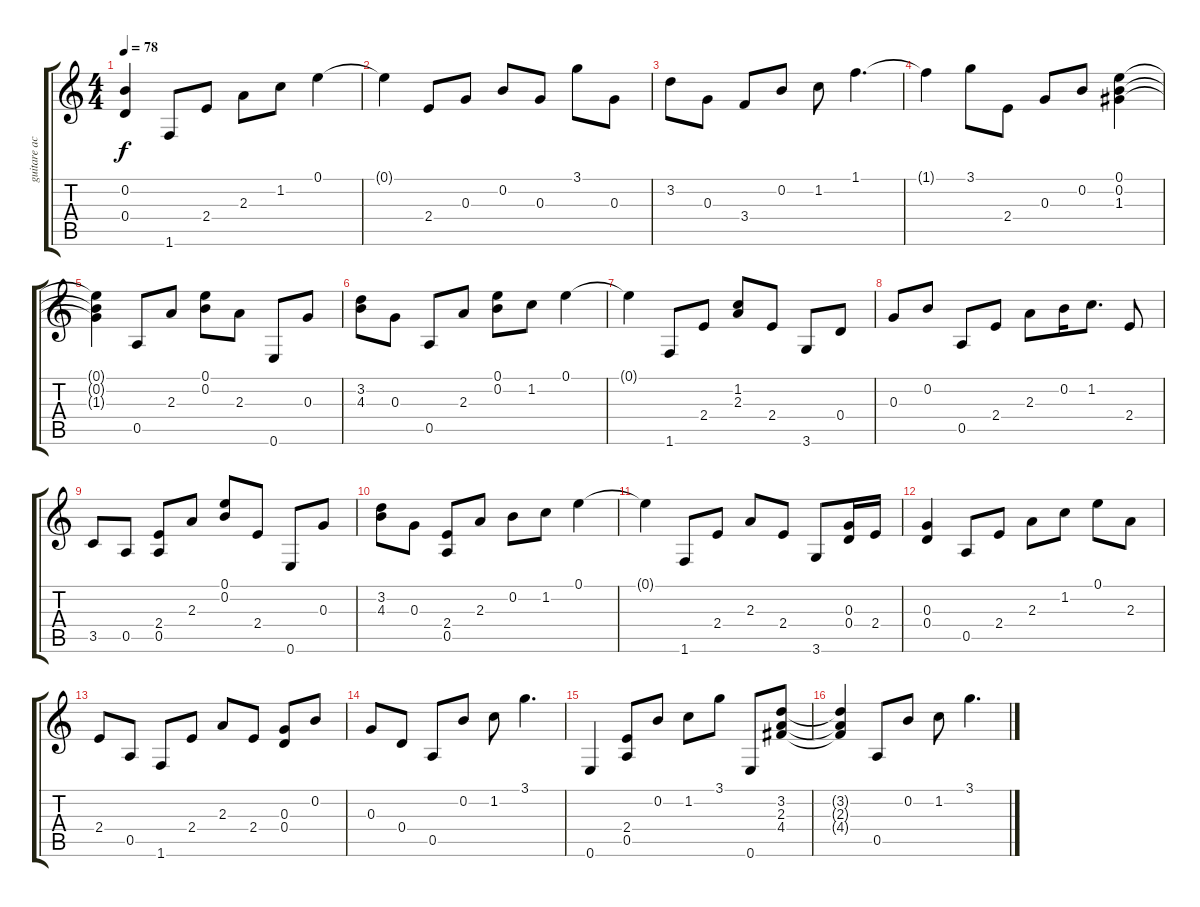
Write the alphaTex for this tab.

\track ("guitare acoustique" "guitare ac") {instrument acousticguitarsteel}
\staff {score tabs}
\tuning (E4 B3 G3 D3 A2 E2) {hide}
\ts (4 4)
\tempo 78
\clef g2
\ks c
(0.2 0.4).4{dy f} 1.6.8 2.4.8 2.3.8 1.2.8 0.1.4 |
0.1{t}.4 2.4.8 0.3.8 0.2.8 0.3.8 3.1.8 0.3.8 |
3.2.8 0.3.8 3.4.8 0.2.8 1.2.8 1.1.4{d} |
1.1{t}.4 3.1.8 2.4.8 0.3.8 0.2.8 (0.1 0.2 1.3).4 |
(0.1{t} 0.2{t} 1.3{t}).4 0.5.8 2.3.8 (0.1 0.2).8 2.3.8 0.6.8 0.3.8 |
(3.2 4.3).8 0.3.8 0.5.8 2.3.8 (0.1 0.2).8 1.2.8 0.1.4 |
0.1{t}.4 1.6.8 2.4.8 (1.2 2.3).8 2.4.8 3.6.8 0.4.8 |
0.3.8 0.2.8 0.5.8 2.4.8 2.3.8 0.2.16 1.2.8{d} 2.4.8 |
3.5.8 0.5.8 (2.4 0.5).8 2.3.8 (0.1 0.2).8 2.4.8 0.6.8 0.3.8 |
(3.2 4.3).8 0.3.8 (2.4 0.5).8 2.3.8 0.2.8 1.2.8 0.1.4 |
0.1{t}.4 1.6.8 2.4.8 2.3.8 2.4.8 3.6.8 (0.3 0.4).16 2.4.16 |
(0.3 0.4).4 0.5.8 2.4.8 2.3.8 1.2.8 0.1.8 2.3.8 |
2.4.8 0.5.8 1.6.8 2.4.8 2.3.8 2.4.8 (0.3 0.4).8 0.2.8 |
0.3.8 0.4.8 0.5.8 0.2.8 1.2.8 3.1.4{d} |
0.6.4 (2.4 0.5).8 0.2.8 1.2.8 3.1.8 0.6.8 (3.2 2.3 4.4).8 |
(3.2{t} 2.3{t} 4.4{t}).4 0.5.8 0.2.8 1.2.8 3.1.4{d}
